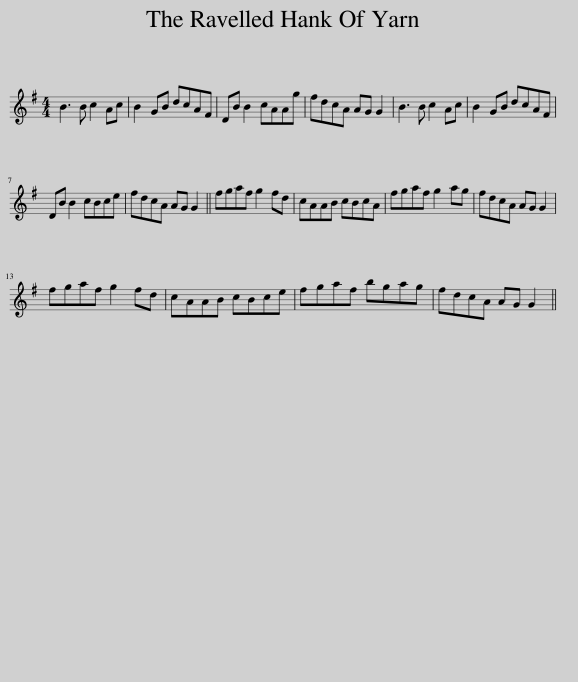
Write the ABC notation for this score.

X:1
L:1/8
M:4/4
I:linebreak $
K:G
V:1 treble
V:1
 B3 B c2 Ac | B2 GB dcAF | DB B2 cAAg | fdcA AG G2 | B3 B c2 Ac | %5
 B2 GB dcAF |$ DB B2 cBce | fdcA AG G2 || fgaf g2 fd | cAAB cBcA | %10
 fgaf g2 ag | fdcA AG G2 |$ fgaf g2 fd | cAAB cBce | fgaf bgag | %15
 fdcA AG G2 || %16
